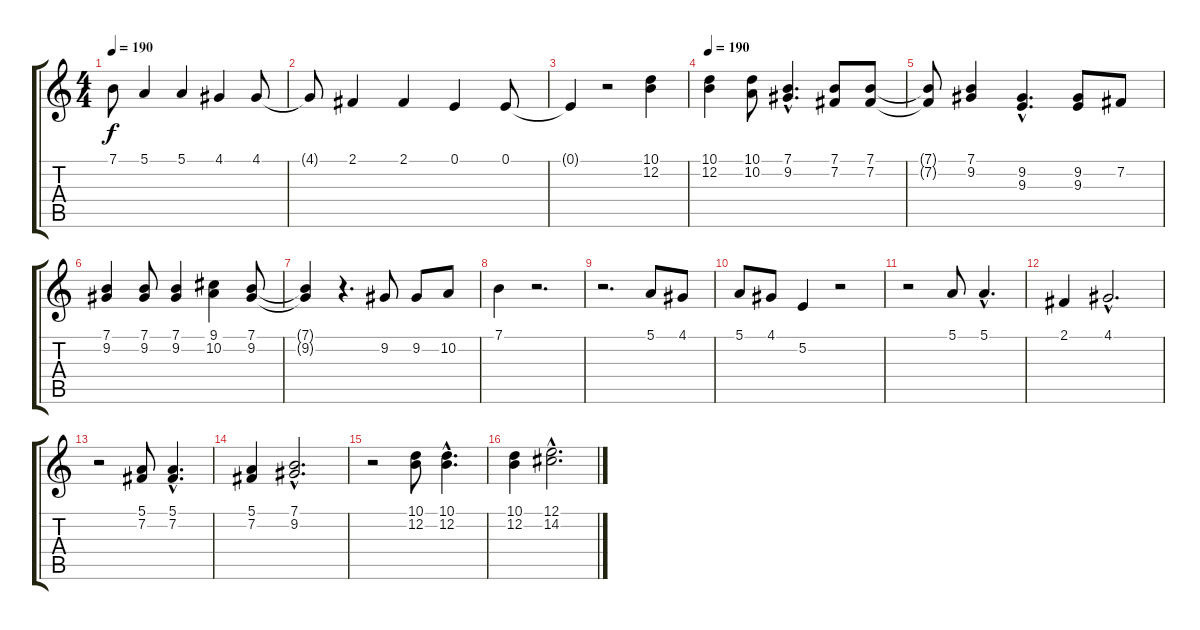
\track "" {instrument lead2sawtooth}
\staff {score tabs}
\tuning (E4 B3 G3 D3 A2 E2) {hide}
\ts (4 4)
\tempo 190
\clef g2
\ks c
7.1{t}.8{dy f} 5.1.4 5.1.4 4.1.4 4.1.8 |
4.1{t}.8 2.1.4 2.1.4 0.1.4 0.1.8 |
0.1{t}.4 r.2 (10.1 12.2).4 |
\tempo 190
(10.1 12.2).4 (10.1 10.2).8 (7.1{hac} 9.2{hac}).4{d} (7.1 7.2).8 (7.1 7.2).8 |
(7.1{t} 7.2{t}).8 (7.1 9.2).4 (9.2{hac} 9.3{hac}).4{d} (9.2 9.3).8 7.2.8 |
(7.1 9.2).4 (7.1 9.2).8 (7.1 9.2).4 (9.1 10.2).4 (7.1 9.2).8 |
(7.1{t} 9.2{t}).4 r.4{d} 9.2.8 9.2.8 10.2.8 |
7.1.4 r.2{d} |
r.2{d} 5.1.8 4.1.8 |
5.1.8 4.1.8 5.2.4 r.2 |
r.2 5.1.8 5.1{hac}.4{d} |
2.1.4 4.1{hac}.2{d} |
r.2 (5.1 7.2).8 (5.1{hac} 7.2{hac}).4{d} |
(5.1 7.2).4 (7.1{hac} 9.2{hac}).2{d} |
r.2 (10.1 12.2).8 (10.1{hac} 12.2{hac}).4{d} |
(10.1 12.2).4 (12.1{hac} 14.2{hac}).2{d}
